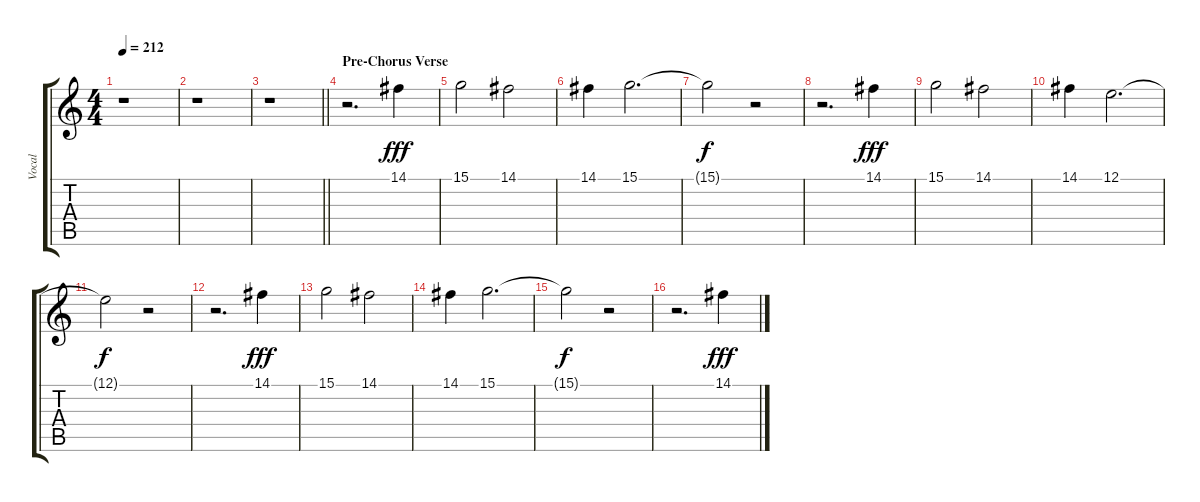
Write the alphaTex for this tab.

\track ("Vocal" "Vocal") {instrument lead1square}
\staff {score tabs}
\tuning (E4 B3 G3 D3 A2 E2) {hide}
\ts (4 4)
\tempo 212
\clef g2
\ks c
r.1{dy f} |
r.1 |
\barLineRight lightlight
r.1 |
\section ("" "Pre-Chorus Verse")
r.2{d} 14.1.4{dy fff} |
15.1.2 14.1.2 |
14.1.4 15.1.2{d} |
15.1{t}.2{dy f} r.2 |
r.2{d} 14.1.4{dy fff} |
15.1.2 14.1.2 |
14.1.4 12.1.2{d} |
12.1{t}.2{dy f} r.2 |
r.2{d} 14.1.4{dy fff} |
15.1.2 14.1.2 |
14.1.4 15.1.2{d} |
15.1{t}.2{dy f} r.2 |
r.2{d} 14.1.4{dy fff}
